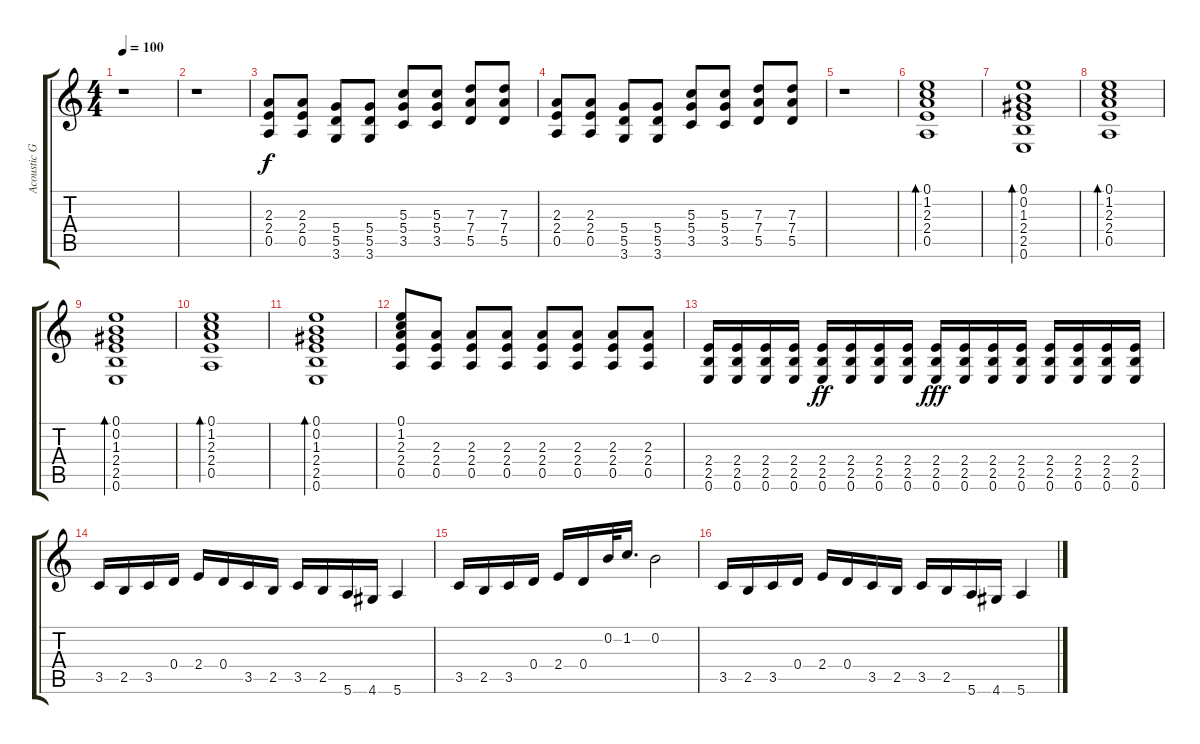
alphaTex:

\track ("Acoustic Guitar" "Acoustic G") {instrument acousticguitarsteel}
\staff {score tabs}
\tuning (E4 B3 G3 D3 A2 E2) {hide}
\ts (4 4)
\tempo 100
\clef g2
\ks c
r.1{dy f} |
r.1 |
(2.3 2.4 0.5).8 (2.3 2.4 0.5).8 (5.4 5.5 3.6).8 (5.4 5.5 3.6).8 (5.3 5.4 3.5).8 (5.3 5.4 3.5).8 (7.3 7.4 5.5).8 (7.3 7.4 5.5).8 |
(2.3 2.4 0.5).8 (2.3 2.4 0.5).8 (5.4 5.5 3.6).8 (5.4 5.5 3.6).8 (5.3 5.4 3.5).8 (5.3 5.4 3.5).8 (7.3 7.4 5.5).8 (7.3 7.4 5.5).8 |
r.1 |
(0.1 1.2 2.3 2.4 0.5).1{bd 60} |
(0.1 0.2 1.3 2.4 2.5 0.6).1{bd 60} |
(0.1 1.2 2.3 2.4 0.5).1{bd 60} |
(0.1 0.2 1.3 2.4 2.5 0.6).1{bd 60} |
(0.1 1.2 2.3 2.4 0.5).1{bd 60} |
(0.1 0.2 1.3 2.4 2.5 0.6).1{bd 60} |
(0.1 1.2 2.3 2.4 0.5).8 (2.3 2.4 0.5).8 (2.3 2.4 0.5).8 (2.3 2.4 0.5).8 (2.3 2.4 0.5).8 (2.3 2.4 0.5).8 (2.3 2.4 0.5).8 (2.3 2.4 0.5).8 |
(2.4 2.5 0.6).16 (2.4 2.5 0.6).16 (2.4 2.5 0.6).16 (2.4 2.5 0.6).16 (2.4 2.5 0.6).16{dy ff} (2.4 2.5 0.6).16 (2.4 2.5 0.6).16 (2.4 2.5 0.6).16 (2.4 2.5 0.6).16{dy fff} (2.4 2.5 0.6).16 (2.4 2.5 0.6).16 (2.4 2.5 0.6).16 (2.4 2.5 0.6).16 (2.4 2.5 0.6).16 (2.4 2.5 0.6).16 (2.4 2.5 0.6).16 |
3.5.16{volume 15} 2.5.16 3.5.16 0.4.16 2.4.16 0.4.16 3.5.16 2.5.16 3.5.16 2.5.16 5.6.16 4.6.16 5.6.4 |
3.5.16 2.5.16 3.5.16 0.4.16 2.4.16 0.4.16 0.2.32 1.2.16{d} 0.2.2 |
3.5.16 2.5.16 3.5.16 0.4.16 2.4.16 0.4.16 3.5.16 2.5.16 3.5.16 2.5.16 5.6.16 4.6.16 5.6.4
